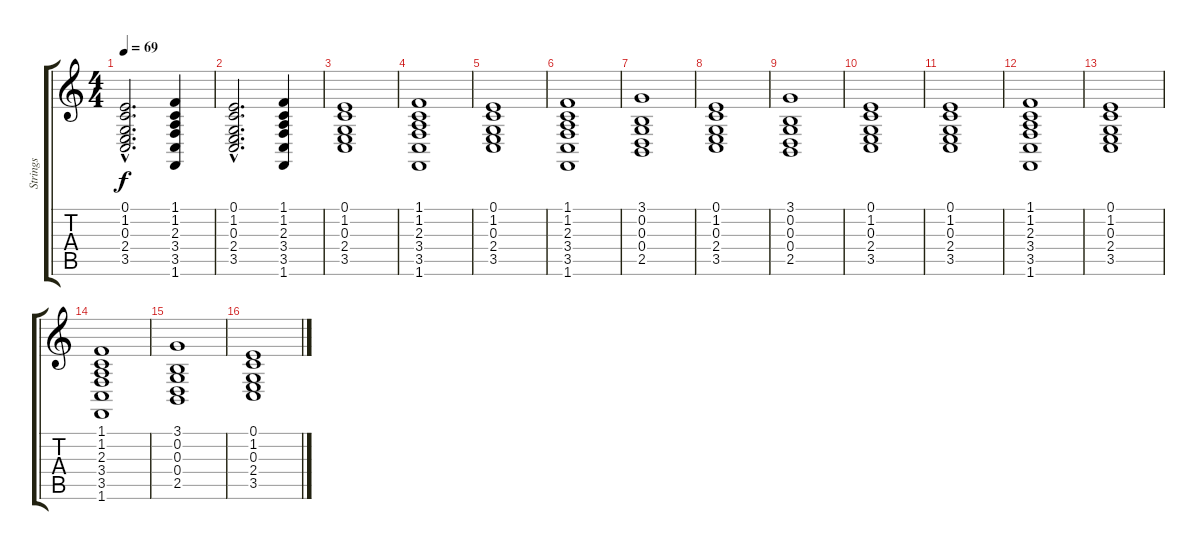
\track ("Strings" "Strings") {instrument stringensemble1}
\staff {score tabs}
\tuning (E4 B3 G3 D3 A2 E2) {hide}
\ts (4 4)
\tempo 69
\clef g2
\ks c
(0.1{hac} 1.2{hac} 0.3{hac} 2.4{hac} 3.5{hac}).2{d dy f instrument stringensemble1} (1.1 1.2 2.3 3.4 3.5 1.6).4 |
(0.1{hac} 1.2{hac} 0.3{hac} 2.4{hac} 3.5{hac}).2{d} (1.1 1.2 2.3 3.4 3.5 1.6).4 |
(0.1 1.2 0.3 2.4 3.5).1 |
(1.1 1.2 2.3 3.4 3.5 1.6).1 |
(0.1 1.2 0.3 2.4 3.5).1 |
(1.1 1.2 2.3 3.4 3.5 1.6).1 |
(3.1 0.2 0.3 0.4 2.5).1 |
(0.1 1.2 0.3 2.4 3.5).1 |
(3.1 0.2 0.3 0.4 2.5).1 |
(0.1 1.2 0.3 2.4 3.5).1 |
(0.1 1.2 0.3 2.4 3.5).1 |
(1.1 1.2 2.3 3.4 3.5 1.6).1 |
(0.1 1.2 0.3 2.4 3.5).1 |
(1.1 1.2 2.3 3.4 3.5 1.6).1 |
(3.1 0.2 0.3 0.4 2.5).1 |
(0.1 1.2 0.3 2.4 3.5).1
